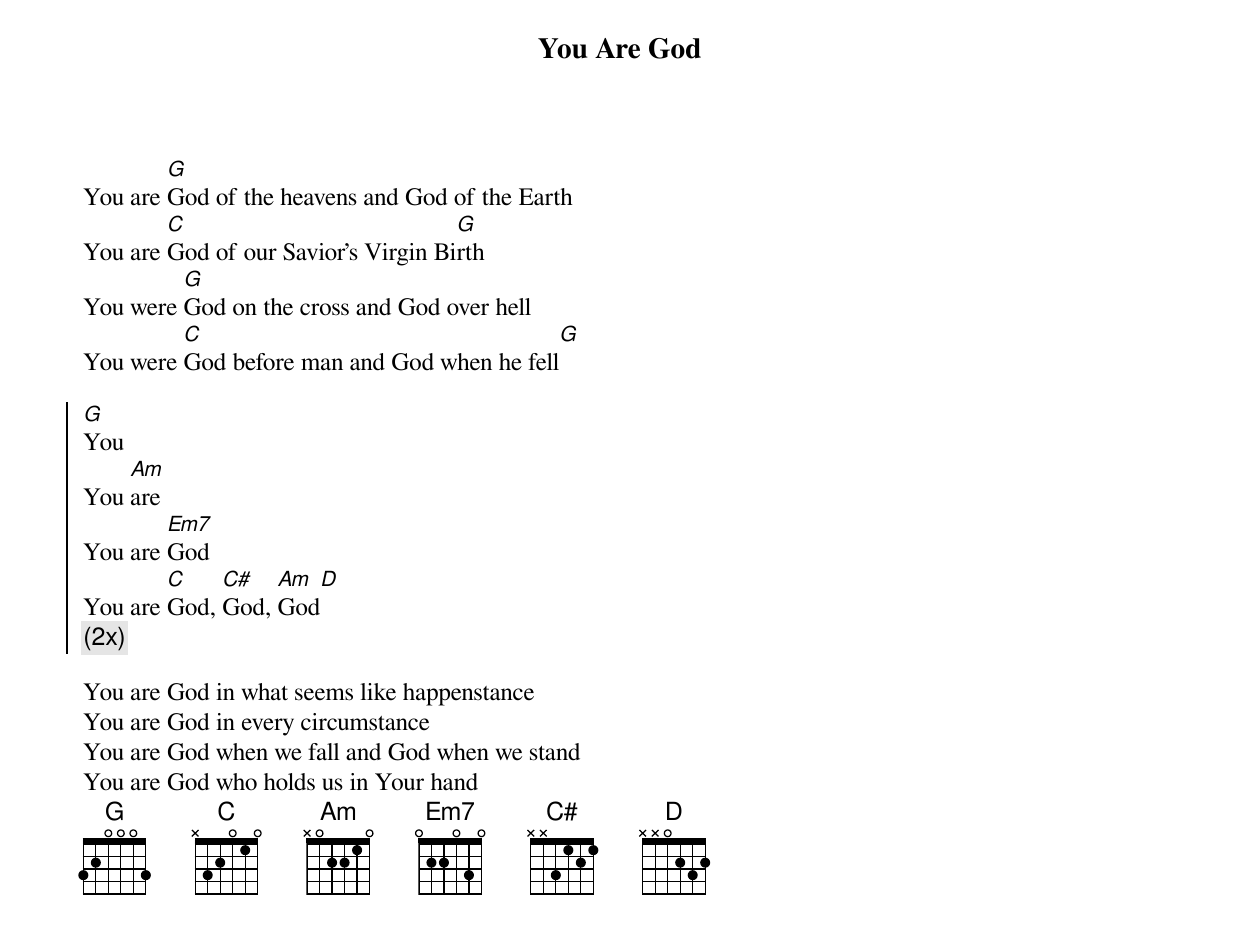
{t:You Are God}
You are [G]God of the heavens and God of the Earth
You are [C]God of our Savior's Virgin Bi[G]rth
You were [G]God on the cross and God over hell
You were [C]God before man and God when he fell[G]

{soc}
[G]You
You [Am]are
You are [Em7]God
You are [C]God, [C#]God, [Am]God[D]
{c:(2x)}
{eoc}

You are God in what seems like happenstance
You are God in every circumstance
You are God when we fall and God when we stand
You are God who holds us in Your hand
